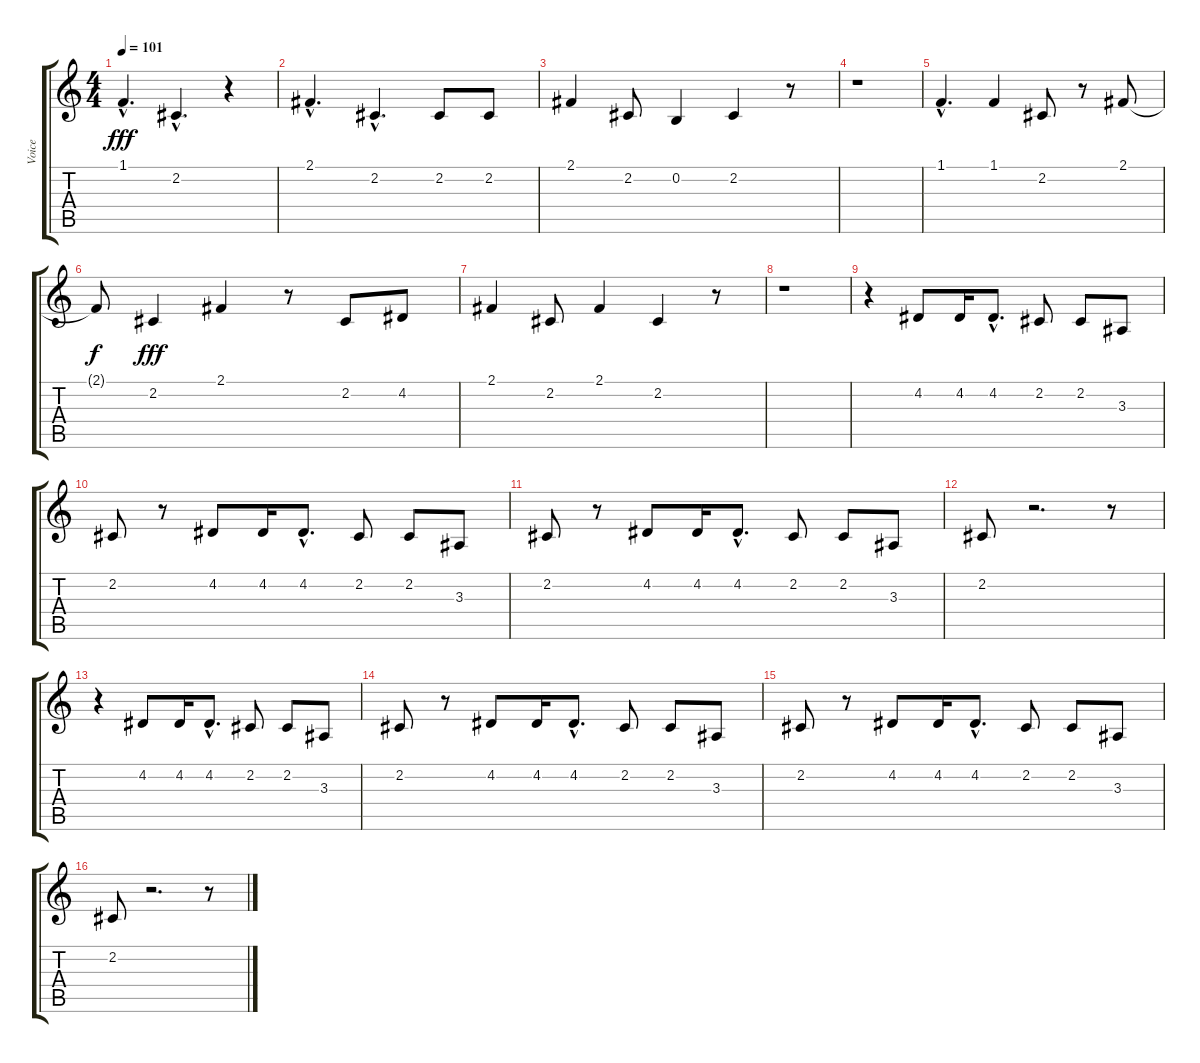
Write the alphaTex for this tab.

\track ("Voice" "Voice") {instrument brightacousticpiano}
\staff {score tabs}
\tuning (E4 B3 G3 D3 A2 E2) {hide}
\ts (4 4)
\tempo 101
\clef g2
\ks c
1.1{hac}.4{d dy fff} 2.2{hac}.4{d} r.4 |
2.1{hac}.4{d} 2.2{hac}.4{d} 2.2.8 2.2.8 |
2.1.4 2.2.8 0.2.4 2.2.4 r.8 |
r.1 |
1.1{hac}.4{d} 1.1.4 2.2.8 r.8 2.1.8 |
2.1{t}.8{dy f} 2.2.4{dy fff} 2.1.4 r.8 2.2.8 4.2.8 |
2.1.4 2.2.8 2.1.4 2.2.4 r.8 |
r.1 |
r.4 4.2.8 4.2.16 4.2{hac}.8{d} 2.2.8 2.2.8 3.3.8 |
2.2.8 r.8 4.2.8 4.2.16 4.2{hac}.8{d} 2.2.8 2.2.8 3.3.8 |
2.2.8 r.8 4.2.8 4.2.16 4.2{hac}.8{d} 2.2.8 2.2.8 3.3.8 |
2.2.8 r.2{d} r.8 |
r.4 4.2.8 4.2.16 4.2{hac}.8{d} 2.2.8 2.2.8 3.3.8 |
2.2.8 r.8 4.2.8 4.2.16 4.2{hac}.8{d} 2.2.8 2.2.8 3.3.8 |
2.2.8 r.8 4.2.8 4.2.16 4.2{hac}.8{d} 2.2.8 2.2.8 3.3.8 |
2.2.8 r.2{d} r.8
